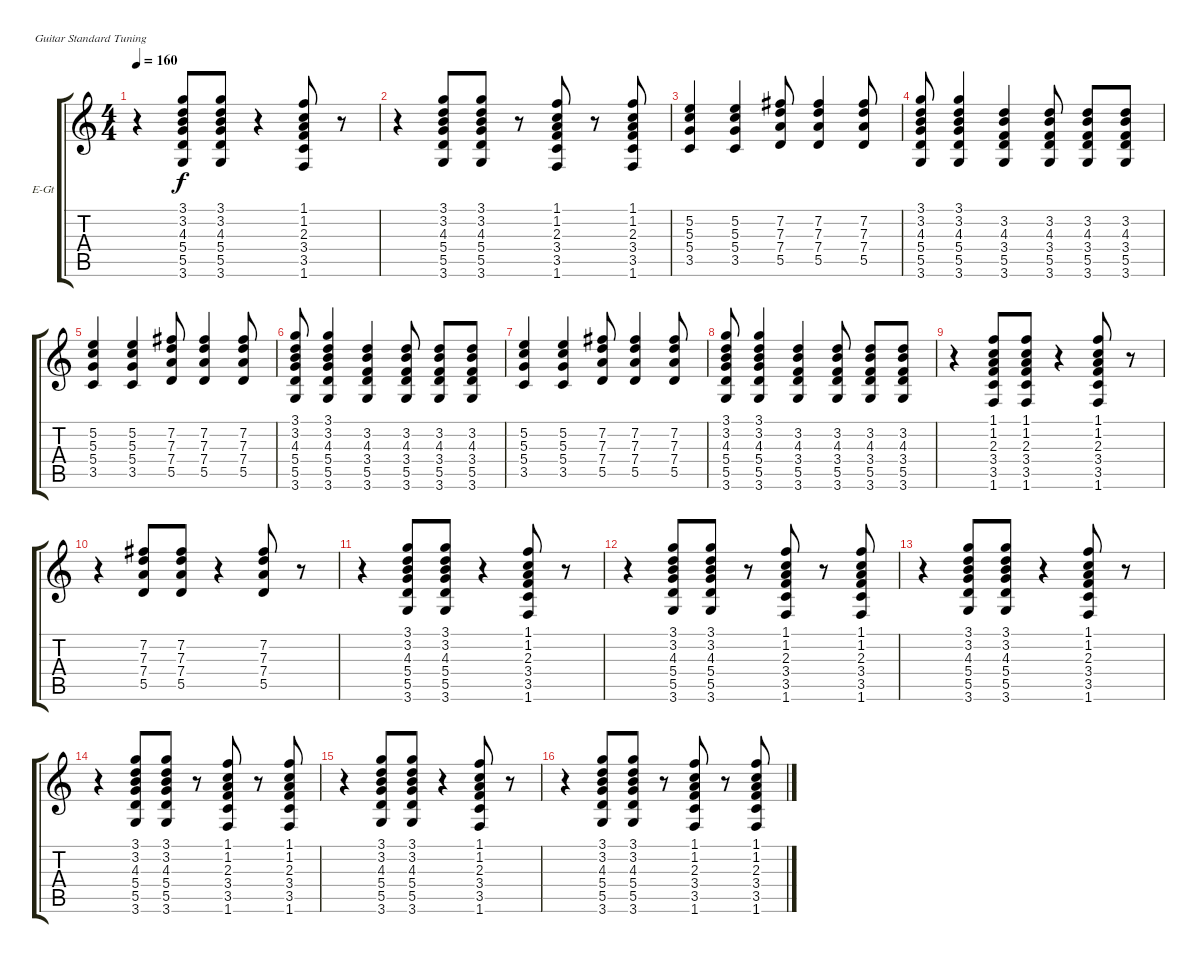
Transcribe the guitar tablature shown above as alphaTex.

\defaultSystemsLayout 4
\bracketExtendMode groupsimilarinstruments
\firstSystemTrackNameOrientation horizontal
\otherSystemsTrackNameOrientation horizontal
\track ("Electric Guitar" "E-Gt") {instrument electricguitarclean}
\staff {score tabs}
\tuning (E4 B3 G3 D3 A2 E2)
\ts (4 4)
\tempo 160
\clef g2
\scale
0.333333
\ks c
r.4{dy f} (4.3 3.1 3.2 5.4 5.5 3.6).8 (4.3 3.6 5.5 5.4 3.2 3.1).8 r.4 (1.2 1.6 3.5 3.4 2.3 1.1).8 r.8 |
\scale
0.333333 r.4 (4.3 3.1 3.2 5.4 5.5 3.6).8 (4.3 3.6 5.5 5.4 3.2 3.1).8 r.8 (1.2 1.6 3.5 3.4 2.3 1.1).8 r.8 (1.2 1.6 3.5 3.4 2.3 1.1).8 |
\scale
0.333333 (5.2 5.3 5.4 3.5).4 (3.5 5.4 5.3 5.2).4 (5.5 7.4 7.3 7.2).8 (7.2 7.4 7.3 5.5).4 (7.2 7.3 7.4 5.5).8 |
\scale
0.333333 (4.3 5.4 3.2 3.6 5.5 3.1).8 (4.3 5.4 3.2 3.6 5.5 3.1).4 (5.5 3.4 4.3 3.2 3.6).4 (4.3 3.2 3.4 5.5 3.6).8 (4.3 5.5 3.4 3.2 3.6).8 (4.3 3.2 3.4 5.5 3.6).8 |
\scale
0.333333 (5.2 5.3 5.4 3.5).4 (3.5 5.4 5.3 5.2).4 (5.5 7.4 7.3 7.2).8 (7.2 7.4 7.3 5.5).4 (7.2 7.3 7.4 5.5).8 |
\scale
0.333333 (4.3 5.4 3.2 3.6 5.5 3.1).8 (4.3 5.4 3.2 3.6 5.5 3.1).4 (5.5 3.4 4.3 3.2 3.6).4 (4.3 3.2 3.4 5.5 3.6).8 (4.3 5.5 3.4 3.2 3.6).8 (4.3 3.2 3.4 5.5 3.6).8 |
\scale
0.333333 (5.2 5.3 5.4 3.5).4 (3.5 5.4 5.3 5.2).4 (5.5 7.4 7.3 7.2).8 (7.2 7.4 7.3 5.5).4 (7.2 7.3 7.4 5.5).8 |
\scale
0.333333 (4.3 5.4 3.2 3.6 5.5 3.1).8 (4.3 5.4 3.2 3.6 5.5 3.1).4 (5.5 3.4 4.3 3.2 3.6).4 (4.3 3.2 3.4 5.5 3.6).8 (4.3 5.5 3.4 3.2 3.6).8 (4.3 3.2 3.4 5.5 3.6).8 |
\scale
0.333333 r.4 (1.2 2.3 3.4 3.5 1.6 1.1).8 (1.2 1.1 2.3 3.4 3.5 1.6).8 r.4 (1.2 1.1 1.6 3.5 3.4 2.3).8 r.8 |
\scale
0.333333 r.4 (7.3 5.5 7.4 7.2).8 (5.5 7.4 7.3 7.2).8 r.4 (7.3 7.4 5.5 7.2).8 r.8 |
\scale
0.333333 r.4 (4.3 3.1 3.2 5.4 5.5 3.6).8 (4.3 3.6 5.5 5.4 3.2 3.1).8 r.4 (1.2 1.6 3.5 3.4 2.3 1.1).8 r.8 |
\scale
0.333333 r.4 (4.3 3.1 3.2 5.4 5.5 3.6).8 (4.3 3.6 5.5 5.4 3.2 3.1).8 r.8 (1.2 1.6 3.5 3.4 2.3 1.1).8 r.8 (1.2 1.6 3.5 3.4 2.3 1.1).8 |
\scale
0.333333 r.4 (4.3 3.1 3.2 5.4 5.5 3.6).8 (4.3 3.6 5.5 5.4 3.2 3.1).8 r.4 (1.2 1.6 3.5 3.4 2.3 1.1).8 r.8 |
\scale
0.333333 r.4 (4.3 3.1 3.2 5.4 5.5 3.6).8 (4.3 3.6 5.5 5.4 3.2 3.1).8 r.8 (1.2 1.6 3.5 3.4 2.3 1.1).8 r.8 (1.2 1.6 3.5 3.4 2.3 1.1).8 |
\scale
0.333333 r.4 (4.3 3.1 3.2 5.4 5.5 3.6).8 (4.3 3.6 5.5 5.4 3.2 3.1).8 r.4 (1.2 1.6 3.5 3.4 2.3 1.1).8 r.8 |
\scale
0.333333 r.4 (4.3 3.1 3.2 5.4 5.5 3.6).8 (4.3 3.6 5.5 5.4 3.2 3.1).8 r.8 (1.2 1.6 3.5 3.4 2.3 1.1).8 r.8 (1.2 1.6 3.5 3.4 2.3 1.1).8
